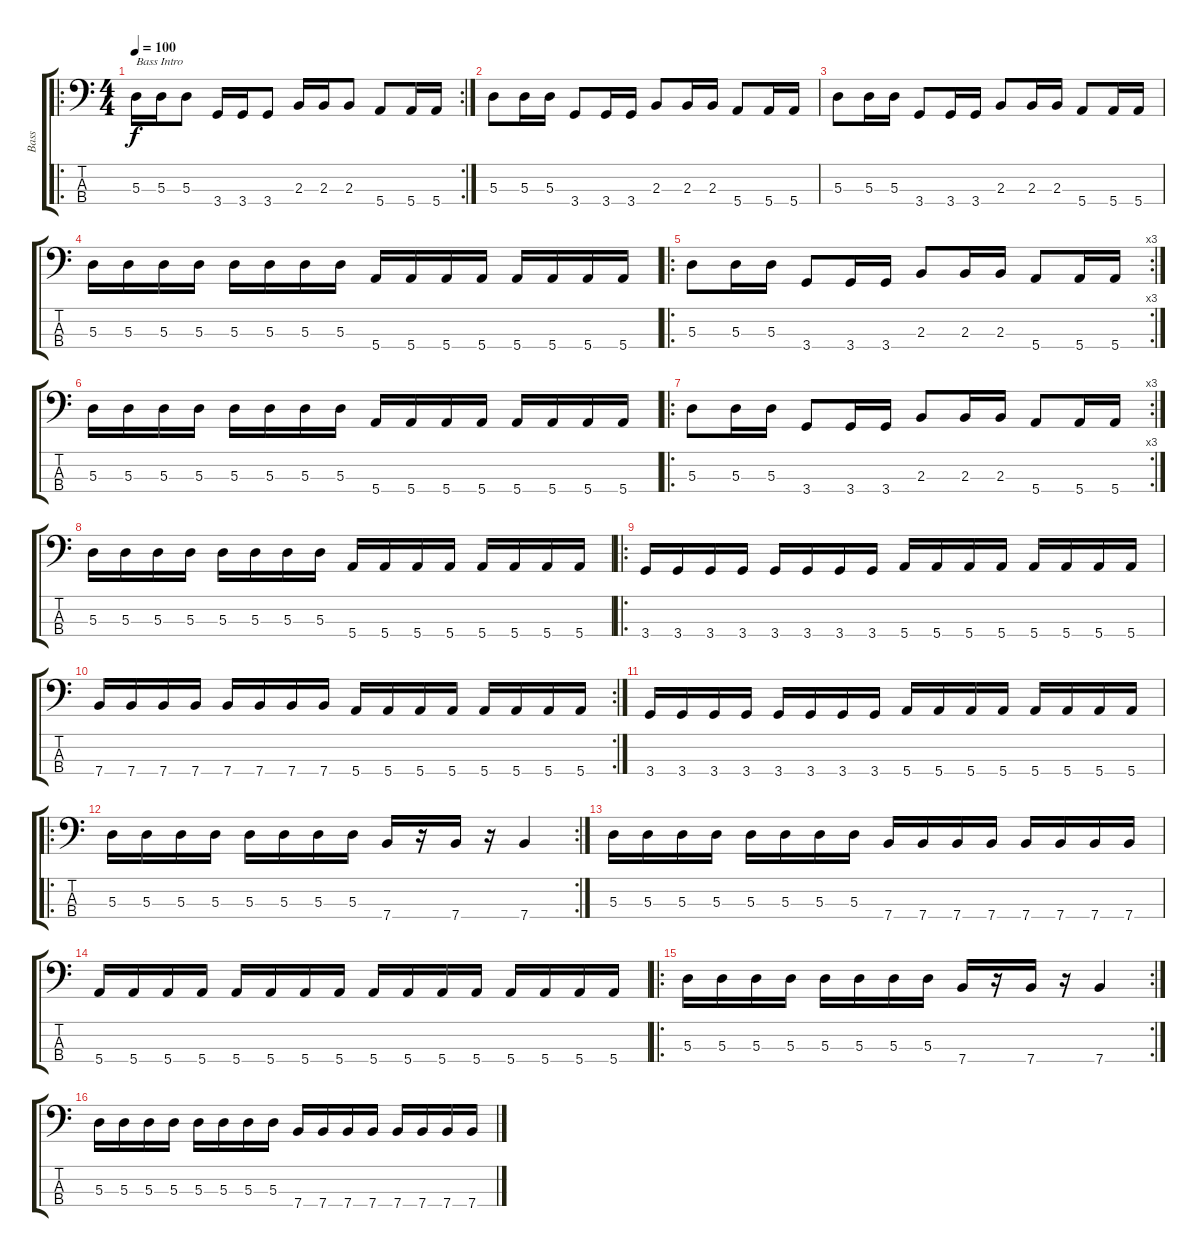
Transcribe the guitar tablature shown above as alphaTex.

\track ("Bass" "Bass") {instrument electricbasspick}
\staff {score tabs}
\tuning (G2 D2 A1 E1) {hide}
\ro
\rc 2
\ts (4 4)
\tempo 100
\clef f4
\ks c
5.3.16{txt "Bass Intro" dy f instrument electricbasspick} 5.3.16 5.3.8 3.4.16 3.4.16 3.4.8 2.3.16 2.3.16 2.3.8 5.4.8 5.4.16 5.4.16 |
5.3.8 5.3.16 5.3.16 3.4.8 3.4.16 3.4.16 2.3.8 2.3.16 2.3.16 5.4.8 5.4.16 5.4.16 |
5.3.8 5.3.16 5.3.16 3.4.8 3.4.16 3.4.16 2.3.8 2.3.16 2.3.16 5.4.8 5.4.16 5.4.16 |
5.3.16 5.3.16 5.3.16 5.3.16 5.3.16 5.3.16 5.3.16 5.3.16 5.4.16 5.4.16 5.4.16 5.4.16 5.4.16 5.4.16 5.4.16 5.4.16 |
\ro
\rc 3
5.3.8 5.3.16 5.3.16 3.4.8 3.4.16 3.4.16 2.3.8 2.3.16 2.3.16 5.4.8 5.4.16 5.4.16 |
5.3.16 5.3.16 5.3.16 5.3.16 5.3.16 5.3.16 5.3.16 5.3.16 5.4.16 5.4.16 5.4.16 5.4.16 5.4.16 5.4.16 5.4.16 5.4.16 |
\ro
\rc 3
5.3.8 5.3.16 5.3.16 3.4.8 3.4.16 3.4.16 2.3.8 2.3.16 2.3.16 5.4.8 5.4.16 5.4.16 |
5.3.16 5.3.16 5.3.16 5.3.16 5.3.16 5.3.16 5.3.16 5.3.16 5.4.16 5.4.16 5.4.16 5.4.16 5.4.16 5.4.16 5.4.16 5.4.16 |
\ro
3.4.16 3.4.16 3.4.16 3.4.16 3.4.16 3.4.16 3.4.16 3.4.16 5.4.16 5.4.16 5.4.16 5.4.16 5.4.16 5.4.16 5.4.16 5.4.16 |
\rc 2
7.4.16 7.4.16 7.4.16 7.4.16 7.4.16 7.4.16 7.4.16 7.4.16 5.4.16 5.4.16 5.4.16 5.4.16 5.4.16 5.4.16 5.4.16 5.4.16 |
3.4.16 3.4.16 3.4.16 3.4.16 3.4.16 3.4.16 3.4.16 3.4.16 5.4.16 5.4.16 5.4.16 5.4.16 5.4.16 5.4.16 5.4.16 5.4.16 |
\ro
\rc 2
5.3.16 5.3.16 5.3.16 5.3.16 5.3.16 5.3.16 5.3.16 5.3.16 7.4.16 r.16 7.4.16 r.16 7.4.4 |
5.3.16 5.3.16 5.3.16 5.3.16 5.3.16 5.3.16 5.3.16 5.3.16 7.4.16 7.4.16 7.4.16 7.4.16 7.4.16 7.4.16 7.4.16 7.4.16 |
5.4.16 5.4.16 5.4.16 5.4.16 5.4.16 5.4.16 5.4.16 5.4.16 5.4.16 5.4.16 5.4.16 5.4.16 5.4.16 5.4.16 5.4.16 5.4.16 |
\ro
\rc 2
5.3.16 5.3.16 5.3.16 5.3.16 5.3.16 5.3.16 5.3.16 5.3.16 7.4.16 r.16 7.4.16 r.16 7.4.4 |
5.3.16 5.3.16 5.3.16 5.3.16 5.3.16 5.3.16 5.3.16 5.3.16 7.4.16 7.4.16 7.4.16 7.4.16 7.4.16 7.4.16 7.4.16 7.4.16
